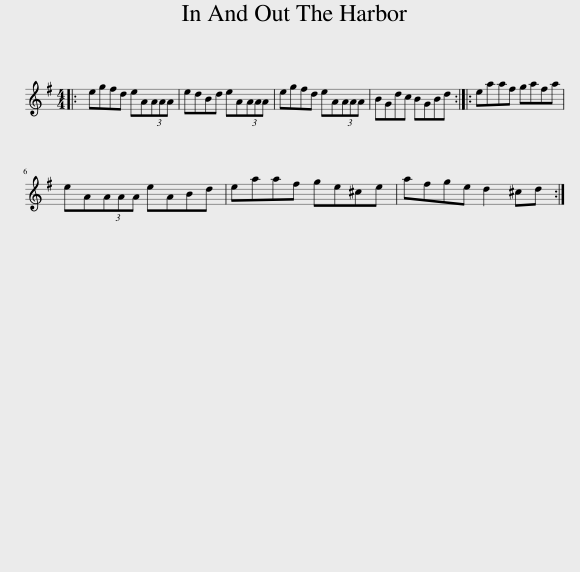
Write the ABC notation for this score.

X:1
L:1/8
M:4/4
I:linebreak $
K:G
V:1 treble
V:1
|: egfd eA(3AAA | edBd eA(3AAA | egfd eA(3AAA | BGdc BGBd :: eaaf gafa |$ %5
 eA(3AAA eABd | eaaf ge^ce | afge d2 ^cd :| %8
